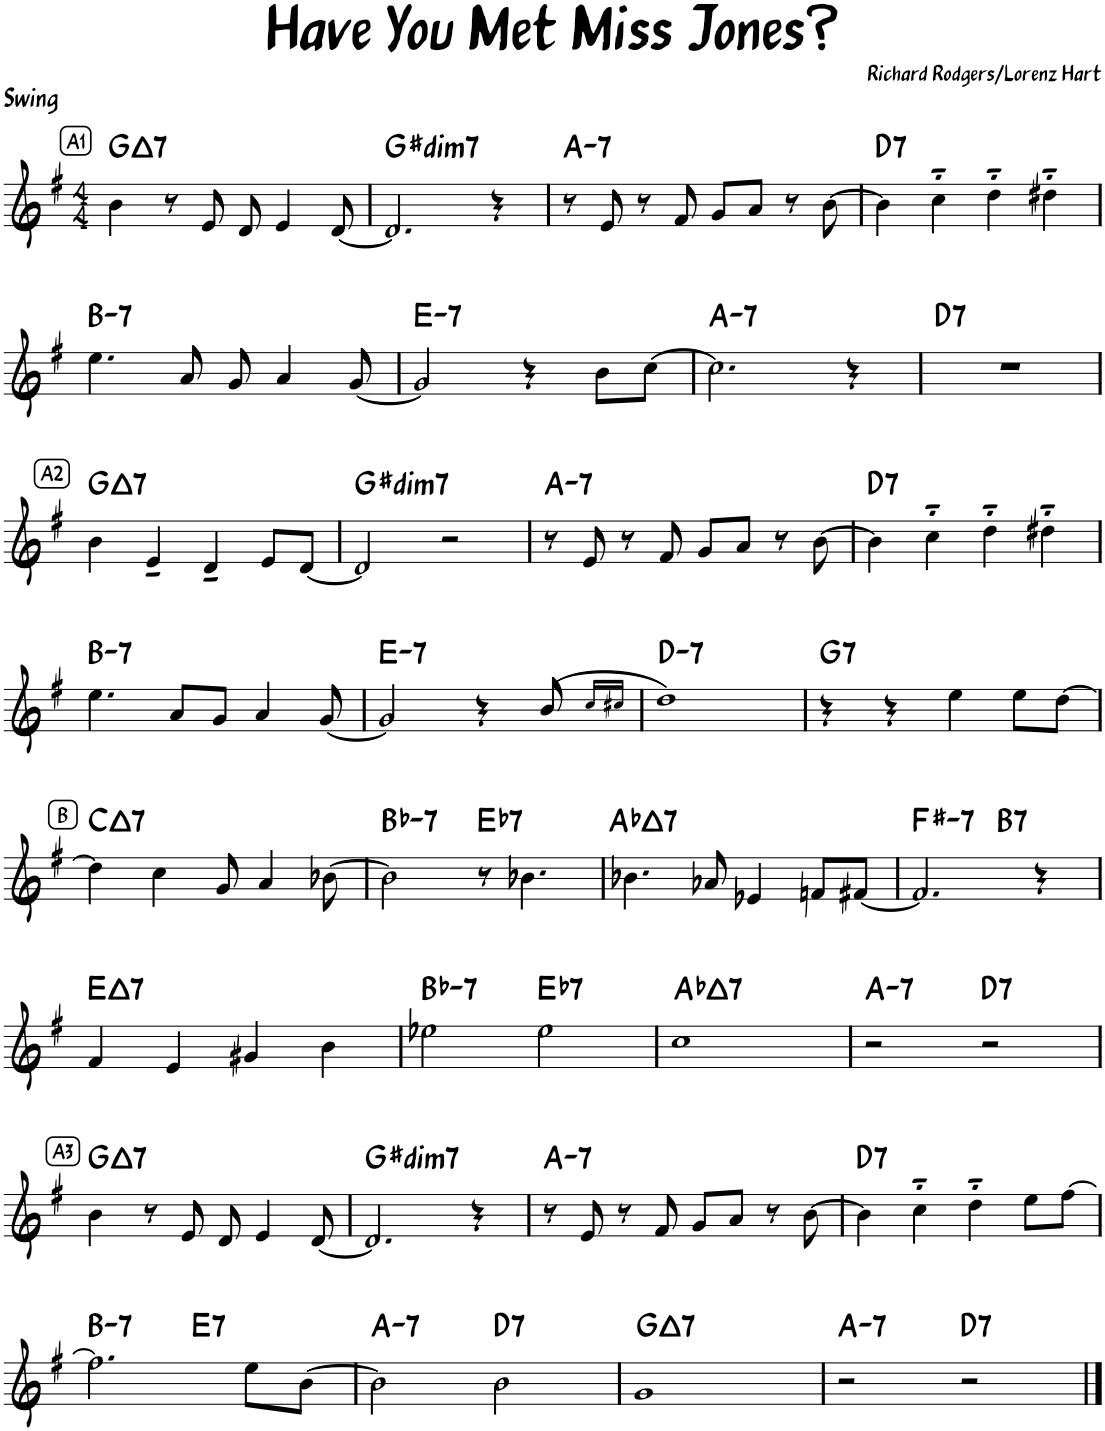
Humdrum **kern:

**kern	**harte
*part1	*part1
*staff1	*
*I"Tenor Saxophone	*
*I'T. Sax.	*
*clefG2	*
*Trd8c14	*
*k[f#]	*
*M4/4	*
!!LO:REH:place=s1:a:B:rj:t=A1
=1	=1
!LO:TX:a:B:t=Swing	!LO:H:kt=7
4b\	G:maj7
8r	.
8e/	.
8d/	.
4e/	.
[8d/	.
=2	=2
!	!LO:H:kt=dim7
2.d/]	G#:dim7
4r	.
=3	=3
!	!LO:H:kt=7
8r	A:min7
8e/	.
8r	.
8f#/	.
8g/L	.
8a/J	.
8r	.
[8b\	.
=4	=4
!	!LO:H:kt=7
4b\]	D:7
4cc\	.
4dd\	.
4dd#X\	.
!!LO:LB:g=z
=5	=5
!	!LO:H:kt=7
4.ee\	B:min7
8a/	.
8g/	.
4a/	.
[8g/	.
=6	=6
!	!LO:H:kt=7
2g/]	E:min7
4r	.
8b\L	.
[8cc\J	.
=7	=7
!	!LO:H:kt=7
2.cc\]	A:min7
4r	.
=8	=8
!	!LO:H:kt=7
1r	D:7
!!LO:LB:g=z
!!LO:REH:place=s1:a:B:rj:t=A2
=9	=9
!	!LO:H:kt=7
4b\	G:maj7
4e~/	.
4d~/	.
8e/L	.
[8d/J	.
=10	=10
!	!LO:H:kt=dim7
2d/]	G#:dim7
2r	.
=11	=11
!	!LO:H:kt=7
8r	A:min7
8e/	.
8r	.
8f#/	.
8g/L	.
8a/J	.
8r	.
[8b\	.
=12	=12
!	!LO:H:kt=7
4b\]	D:7
4cc\	.
4dd\	.
4dd#X\	.
!!LO:LB:g=z
=13	=13
!	!LO:H:kt=7
4.ee\	B:min7
8a/L	.
8g/J	.
4a/	.
[8g/	.
=14	=14
!	!LO:H:kt=7
2g/]	E:min7
4r	.
(8b/	.
16cc!/LL	.
16cc#X!/JJ	.
=15	=15
!	!LO:H:kt=7
1dd)	D:min7
=16	=16
!	!LO:H:kt=7
4r	G:7
4r	.
4ee\	.
8ee\L	.
[8dd\J	.
!!LO:LB:g=z
!!LO:REH:place=s1:a:B:rj:t=B
=17	=17
!	!LO:H:kt=7
4dd\]	C:maj7
4cc\	.
8g/	.
4a/	.
[8b-X\	.
=18	=18
!	!LO:H:kt=7
2b-\]	Bb:min7
!	!LO:H:kt=7
8r	Eb:7
4.b-X\	.
=19	=19
!	!LO:H:kt=7
4.b-X\	Ab:maj7
8a-X/	.
4e-X/	.
8fn/L	.
[8f#X/J	.
=20	=20
!	!LO:H:kt=7
*^	*
2.f#/]	2ryy	F#:min7
!	!	!LO:H:kt=7
.	2ryy	B:7
4r	.	.
!!LO:LB:g=z	!!
=21	=21	=21
!	!	!LO:H:kt=7
*v	*v	*
4f#/	E:maj7
4e/	.
4g#X/	.
4b\	.
=22	=22
!	!LO:H:kt=7
2ee-X\	Bb:min7
!	!LO:H:kt=7
2ee-\	Eb:7
=23	=23
!	!LO:H:kt=7
1cc	Ab:maj7
=24	=24
!	!LO:H:kt=7
2r	A:min7
!	!LO:H:kt=7
2r	D:7
!!LO:LB:g=z
!!LO:REH:place=s1:a:B:rj:t=A3
=25	=25
!	!LO:H:kt=7
4b\	G:maj7
8r	.
8e/	.
8d/	.
4e/	.
[8d/	.
=26	=26
!	!LO:H:kt=dim7
2.d/]	G#:dim7
4r	.
=27	=27
!	!LO:H:kt=7
8r	A:min7
8e/	.
8r	.
8f#/	.
8g/L	.
8a/J	.
8r	.
[8b\	.
=28	=28
!	!LO:H:kt=7
4b\]	D:7
4cc\	.
4dd\	.
8ee\L	.
[8ff#\J	.
!!LO:LB:g=z
=29	=29
!	!LO:H:kt=7
*^	*
2.ff#\]	2ryy	B:min7
!	!	!LO:H:kt=7
.	2ryy	E:7
8ee\L	.	.
[8b\J	.	.
=30	=30	=30
!	!	!LO:H:kt=7
*v	*v	*
2b\]	A:min7
!	!LO:H:kt=7
2b\	D:7
=31	=31
!	!LO:H:kt=7
1g	G:maj7
=32	=32
!	!LO:H:kt=7
2r	A:min7
!	!LO:H:kt=7
2r	D:7
==	==
*-	*-
